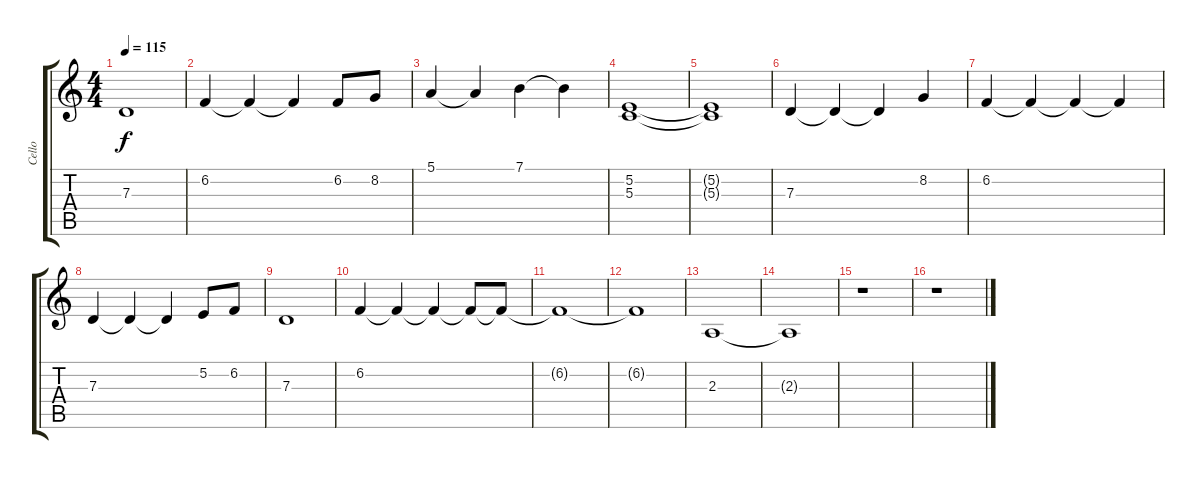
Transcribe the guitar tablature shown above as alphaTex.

\track ("Cello" "Cello") {instrument cello}
\staff {score tabs}
\tuning (E4 B3 G3 D3 A2 E2) {hide}
\ts (4 4)
\tempo 115
\clef g2
\ks c
7.3.1{dy f} |
6.2.4 6.2{t}.4 6.2{t}.4 6.2.8 8.2.8 |
5.1.4 5.1{t}.4 7.1.4 7.1{t}.4 |
(5.2 5.3).1 |
(5.2{t} 5.3{t}).1 |
7.3.4 7.3{t}.4 7.3{t}.4 8.2.4 |
6.2.4 6.2{t}.4 6.2{t}.4 6.2{t}.4 |
7.3.4 7.3{t}.4 7.3{t}.4 5.2.8 6.2.8 |
7.3.1 |
6.2.4 6.2{t}.4 6.2{t}.4 6.2{t}.8 6.2{t}.8 |
6.2{t}.1 |
6.2{t}.1 |
2.3.1 |
2.3{t}.1 |
r.1 |
r.1
